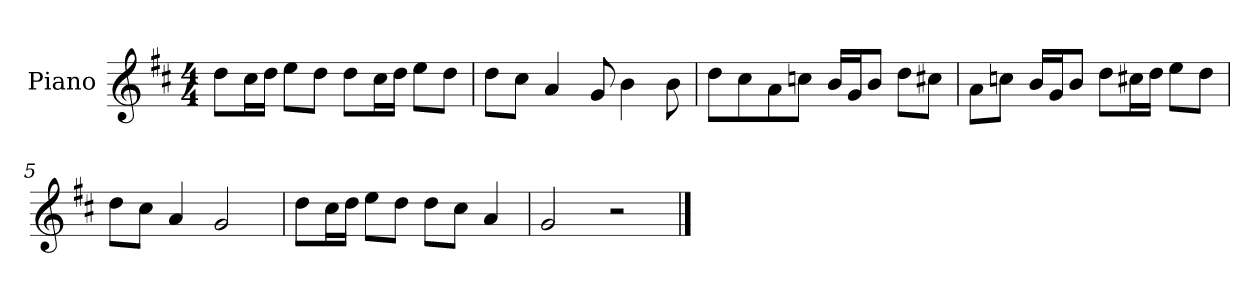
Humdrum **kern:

**kern
*part1
*staff1
*I"Piano
*I'P-no
*clefG2
*k[f#c#]
*M4/4
*MM90
=1
8dd\L
16cc#\L
16dd\JJ
8ee\L
8dd\J
8dd\L
16cc#\L
16dd\JJ
8ee\L
8dd\J
=2
8dd\L
8cc#\J
4a/
8g/
4b\
8b\
=3
8dd\L
8cc#\
8a\
8ccn\J
16b/LL
16g/J
8b/J
8dd\L
8cc#X\J
=4
8a\L
8ccn\J
16b/LL
16g/J
8b/J
8dd\L
16cc#X\L
16dd\JJ
8ee\L
8dd\J
!!LO:LB:g=z
=5
8dd\L
8cc#\J
4a/
2g/
=6
8dd\L
16cc#\L
16dd\JJ
8ee\L
8dd\J
8dd\L
8cc#\J
4a/
=7
2g/
2r
==
*-
